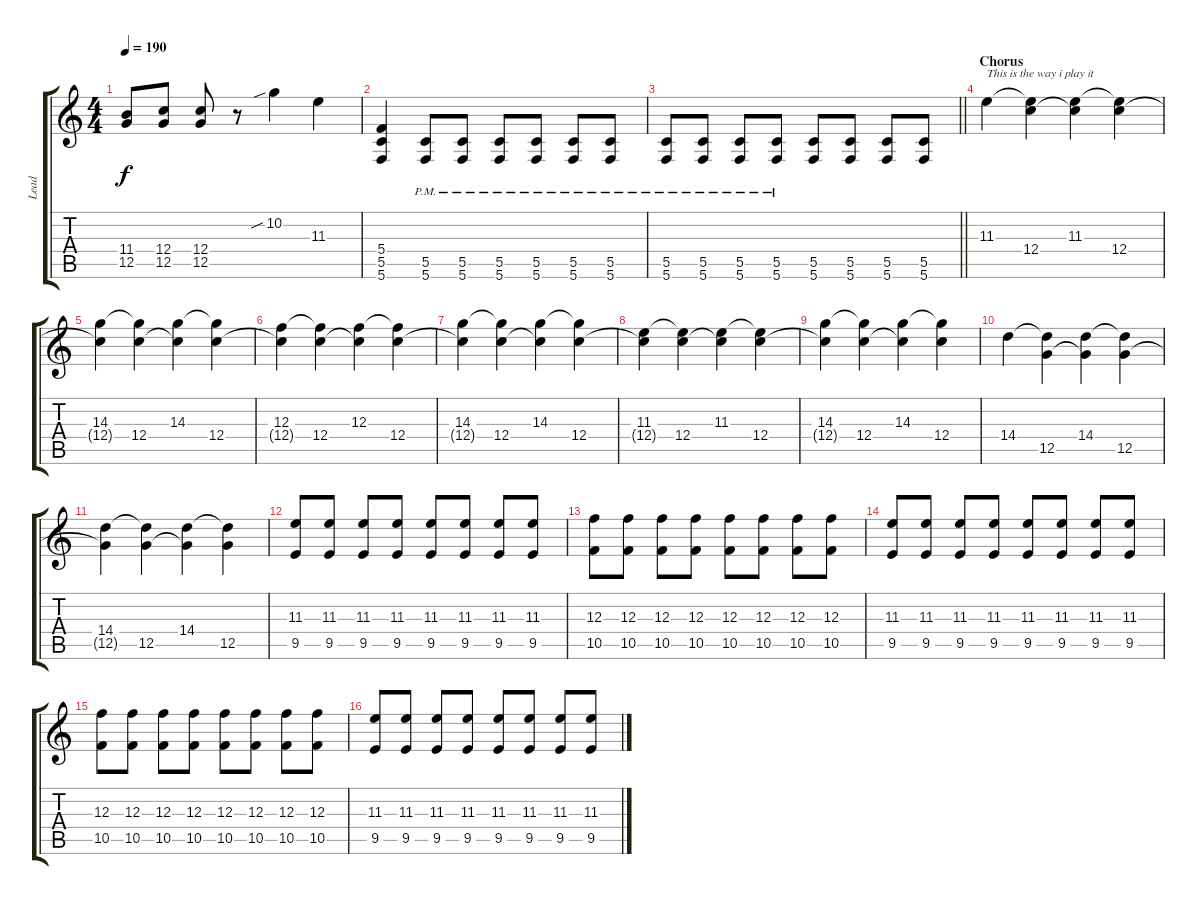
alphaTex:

\track ("Lead" "Lead") {instrument distortionguitar}
\staff {score tabs}
\tuning (D4 A3 F3 C3 G2 C2) {hide}
\ts (4 4)
\tempo 190
\clef g2
\ks c
(11.4 12.5).8{dy f} (12.4 12.5).8 (12.4 12.5).8 r.8 10.2{sib}.4 11.3.4 |
(5.4 5.5 5.6).4 (5.5{pm} 5.6{pm}).8 (5.5{pm} 5.6{pm}).8 (5.5{pm} 5.6{pm}).8 (5.5{pm} 5.6{pm}).8 (5.5{pm} 5.6{pm}).8 (5.5{pm} 5.6{pm}).8 |
\barLineRight lightlight
(5.5{pm} 5.6{pm}).8 (5.5{pm} 5.6{pm}).8 (5.5{pm} 5.6{pm}).8 (5.5{pm} 5.6{pm}).8 (5.5 5.6).8 (5.5 5.6).8 (5.5 5.6).8 (5.5 5.6).8 |
\section ("" "Chorus")
11.3.4{txt "This is the way i play it"} (11.3{t} 12.4).4 (11.3 12.4{t}).4 (11.3{t} 12.4).4 |
(14.3 12.4{t}).4 (14.3{t} 12.4).4 (14.3 12.4{t}).4 (14.3{t} 12.4).4 |
(12.3 12.4{t}).4 (12.3{t} 12.4).4 (12.3 12.4{t}).4 (12.3{t} 12.4).4 |
(14.3 12.4{t}).4 (14.3{t} 12.4).4 (14.3 12.4{t}).4 (14.3{t} 12.4).4 |
(11.3 12.4{t}).4 (11.3{t} 12.4).4 (11.3 12.4{t}).4 (11.3{t} 12.4).4 |
(14.3 12.4{t}).4 (14.3{t} 12.4).4 (14.3 12.4{t}).4 (14.3{t} 12.4).4 |
14.4.4 (14.4{t} 12.5).4 (14.4 12.5{t}).4 (14.4{t} 12.5).4 |
(14.4 12.5{t}).4 (14.4{t} 12.5).4 (14.4 12.5{t}).4 (14.4{t} 12.5).4 |
(11.3 9.5).8 (11.3 9.5).8 (11.3 9.5).8 (11.3 9.5).8 (11.3 9.5).8 (11.3 9.5).8 (11.3 9.5).8 (11.3 9.5).8 |
(12.3 10.5).8 (12.3 10.5).8 (12.3 10.5).8 (12.3 10.5).8 (12.3 10.5).8 (12.3 10.5).8 (12.3 10.5).8 (12.3 10.5).8 |
(11.3 9.5).8 (11.3 9.5).8 (11.3 9.5).8 (11.3 9.5).8 (11.3 9.5).8 (11.3 9.5).8 (11.3 9.5).8 (11.3 9.5).8 |
(12.3 10.5).8 (12.3 10.5).8 (12.3 10.5).8 (12.3 10.5).8 (12.3 10.5).8 (12.3 10.5).8 (12.3 10.5).8 (12.3 10.5).8 |
(11.3 9.5).8 (11.3 9.5).8 (11.3 9.5).8 (11.3 9.5).8 (11.3 9.5).8 (11.3 9.5).8 (11.3 9.5).8 (11.3 9.5).8
